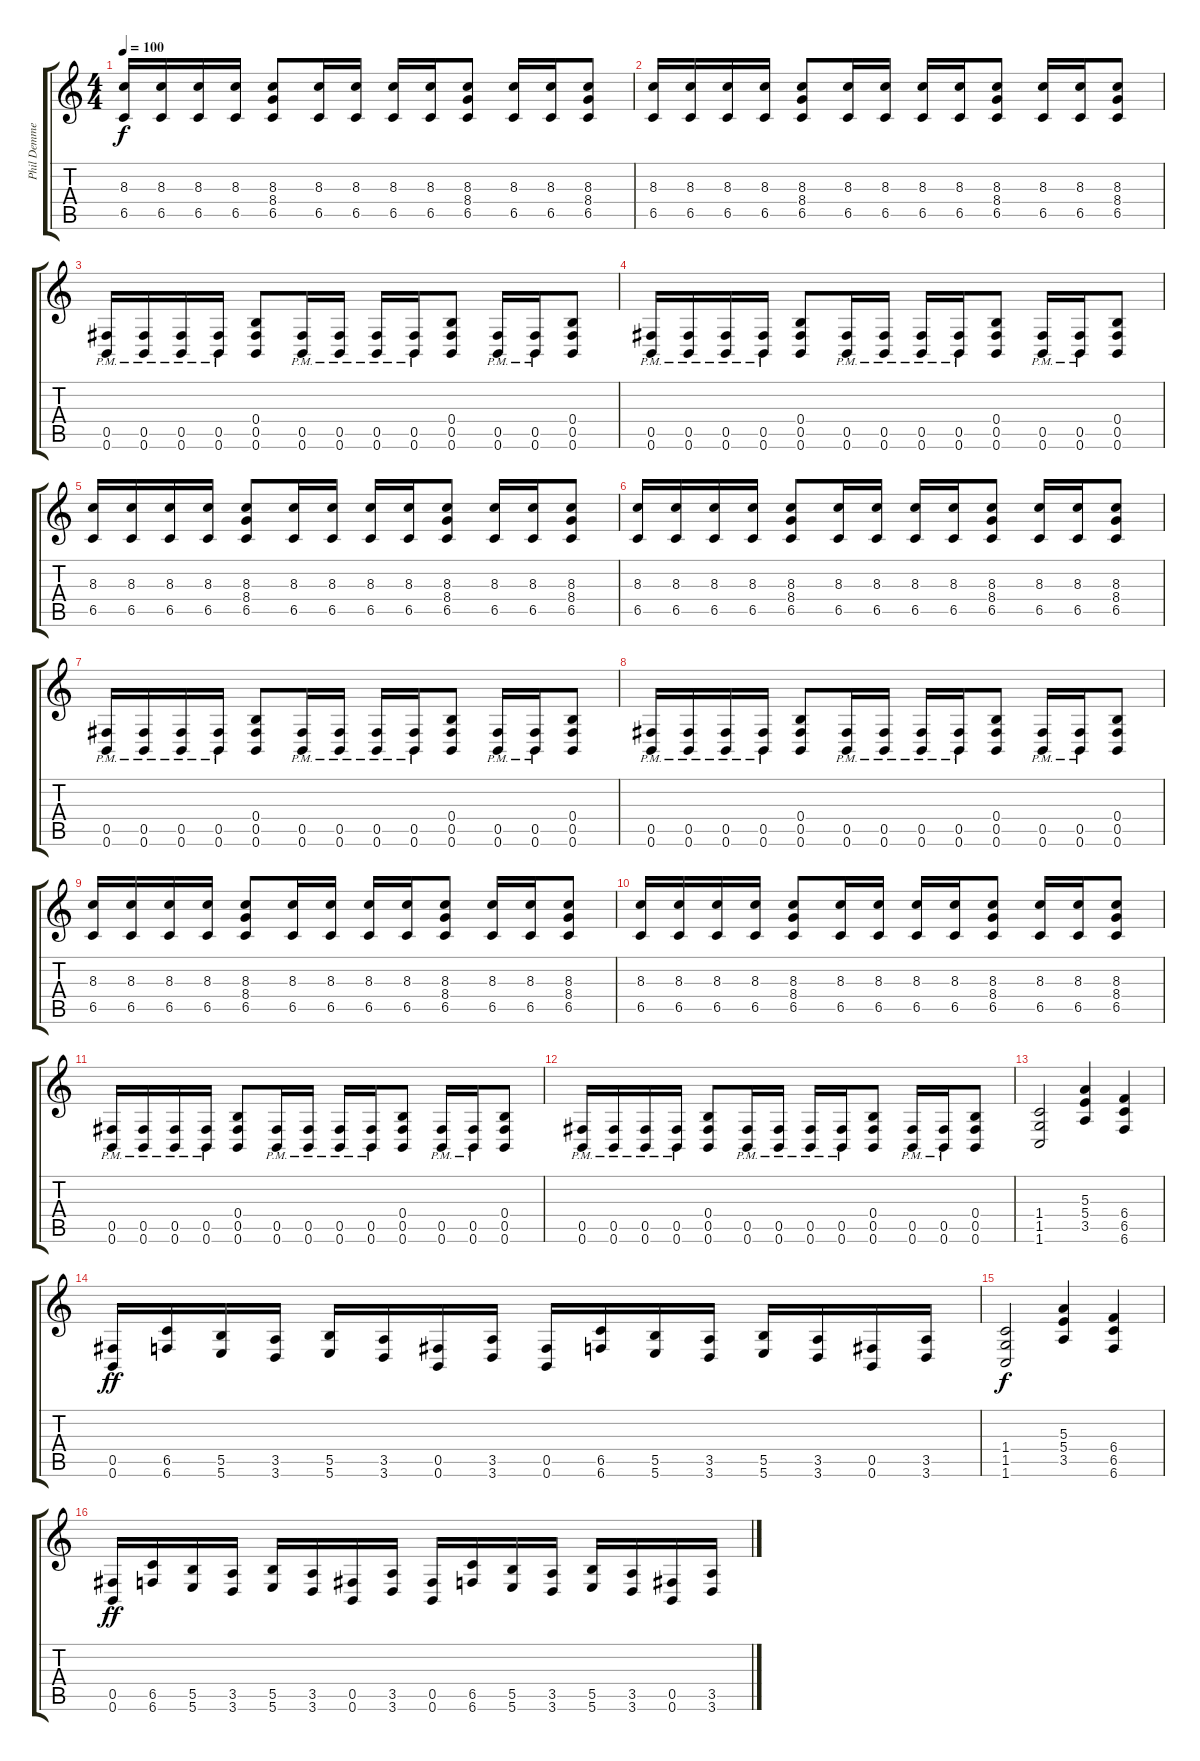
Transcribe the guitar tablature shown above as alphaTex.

\track ("Phil Demmel" "Phil Demme") {instrument distortionguitar}
\staff {score tabs}
\tuning (Db4 Ab3 E3 B2 Gb2 B1) {hide}
\ts (4 4)
\tempo 100
\clef g2
\ks c
(8.3 6.5).16{dy f instrument electricguitarclean} (8.3 6.5).16 (8.3 6.5).16 (8.3 6.5).16 (8.3 8.4 6.5).8 (8.3 6.5).16 (8.3 6.5).16 (8.3 6.5).16 (8.3 6.5).16 (8.3 8.4 6.5).8 (8.3 6.5).16 (8.3 6.5).16 (8.3 8.4 6.5).8 |
(8.3 6.5).16 (8.3 6.5).16 (8.3 6.5).16 (8.3 6.5).16 (8.3 8.4 6.5).8 (8.3 6.5).16 (8.3 6.5).16 (8.3 6.5).16 (8.3 6.5).16 (8.3 8.4 6.5).8 (8.3 6.5).16 (8.3 6.5).16 (8.3 8.4 6.5).8 |
(0.5{pm} 0.6{pm}).16{instrument distortionguitar} (0.5{pm} 0.6{pm}).16 (0.5{pm} 0.6{pm}).16 (0.5{pm} 0.6{pm}).16 (0.4 0.5 0.6).8 (0.5{pm} 0.6{pm}).16 (0.5{pm} 0.6{pm}).16 (0.5{pm} 0.6{pm}).16 (0.5{pm} 0.6{pm}).16 (0.4 0.5 0.6).8 (0.5{pm} 0.6{pm}).16 (0.5{pm} 0.6{pm}).16 (0.4 0.5 0.6).8 |
(0.5{pm} 0.6{pm}).16 (0.5{pm} 0.6{pm}).16 (0.5{pm} 0.6{pm}).16 (0.5{pm} 0.6{pm}).16 (0.4 0.5 0.6).8 (0.5{pm} 0.6{pm}).16 (0.5{pm} 0.6{pm}).16 (0.5{pm} 0.6{pm}).16 (0.5{pm} 0.6{pm}).16 (0.4 0.5 0.6).8 (0.5{pm} 0.6{pm}).16 (0.5{pm} 0.6{pm}).16 (0.4 0.5 0.6).8 |
(8.3 6.5).16{instrument electricguitarclean} (8.3 6.5).16 (8.3 6.5).16 (8.3 6.5).16 (8.3 8.4 6.5).8 (8.3 6.5).16 (8.3 6.5).16 (8.3 6.5).16 (8.3 6.5).16 (8.3 8.4 6.5).8 (8.3 6.5).16 (8.3 6.5).16 (8.3 8.4 6.5).8 |
(8.3 6.5).16 (8.3 6.5).16 (8.3 6.5).16 (8.3 6.5).16 (8.3 8.4 6.5).8 (8.3 6.5).16 (8.3 6.5).16 (8.3 6.5).16 (8.3 6.5).16 (8.3 8.4 6.5).8 (8.3 6.5).16 (8.3 6.5).16 (8.3 8.4 6.5).8 |
(0.5{pm} 0.6{pm}).16{instrument distortionguitar} (0.5{pm} 0.6{pm}).16 (0.5{pm} 0.6{pm}).16 (0.5{pm} 0.6{pm}).16 (0.4 0.5 0.6).8 (0.5{pm} 0.6{pm}).16 (0.5{pm} 0.6{pm}).16 (0.5{pm} 0.6{pm}).16 (0.5{pm} 0.6{pm}).16 (0.4 0.5 0.6).8 (0.5{pm} 0.6{pm}).16 (0.5{pm} 0.6{pm}).16 (0.4 0.5 0.6).8 |
(0.5{pm} 0.6{pm}).16 (0.5{pm} 0.6{pm}).16 (0.5{pm} 0.6{pm}).16 (0.5{pm} 0.6{pm}).16 (0.4 0.5 0.6).8 (0.5{pm} 0.6{pm}).16 (0.5{pm} 0.6{pm}).16 (0.5{pm} 0.6{pm}).16 (0.5{pm} 0.6{pm}).16 (0.4 0.5 0.6).8 (0.5{pm} 0.6{pm}).16 (0.5{pm} 0.6{pm}).16 (0.4 0.5 0.6).8 |
(8.3 6.5).16{instrument electricguitarclean} (8.3 6.5).16 (8.3 6.5).16 (8.3 6.5).16 (8.3 8.4 6.5).8 (8.3 6.5).16 (8.3 6.5).16 (8.3 6.5).16 (8.3 6.5).16 (8.3 8.4 6.5).8 (8.3 6.5).16 (8.3 6.5).16 (8.3 8.4 6.5).8 |
(8.3 6.5).16 (8.3 6.5).16 (8.3 6.5).16 (8.3 6.5).16 (8.3 8.4 6.5).8 (8.3 6.5).16 (8.3 6.5).16 (8.3 6.5).16 (8.3 6.5).16 (8.3 8.4 6.5).8 (8.3 6.5).16 (8.3 6.5).16 (8.3 8.4 6.5).8 |
(0.5{pm} 0.6{pm}).16{instrument distortionguitar} (0.5{pm} 0.6{pm}).16 (0.5{pm} 0.6{pm}).16 (0.5{pm} 0.6{pm}).16 (0.4 0.5 0.6).8 (0.5{pm} 0.6{pm}).16 (0.5{pm} 0.6{pm}).16 (0.5{pm} 0.6{pm}).16 (0.5{pm} 0.6{pm}).16 (0.4 0.5 0.6).8 (0.5{pm} 0.6{pm}).16 (0.5{pm} 0.6{pm}).16 (0.4 0.5 0.6).8 |
(0.5{pm} 0.6{pm}).16 (0.5{pm} 0.6{pm}).16 (0.5{pm} 0.6{pm}).16 (0.5{pm} 0.6{pm}).16 (0.4 0.5 0.6).8 (0.5{pm} 0.6{pm}).16 (0.5{pm} 0.6{pm}).16 (0.5{pm} 0.6{pm}).16 (0.5{pm} 0.6{pm}).16 (0.4 0.5 0.6).8 (0.5{pm} 0.6{pm}).16 (0.5{pm} 0.6{pm}).16 (0.4 0.5 0.6).8 |
(1.4 1.5 1.6).2 (5.3 5.4 3.5).4 (6.4 6.5 6.6).4 |
(0.5 0.6).16{dy ff} (6.5 6.6).16 (5.5 5.6).16 (3.5 3.6).16 (5.5 5.6).16 (3.5 3.6).16 (0.5 0.6).16 (3.5 3.6).16 (0.5 0.6).16 (6.5 6.6).16 (5.5 5.6).16 (3.5 3.6).16 (5.5 5.6).16 (3.5 3.6).16 (0.5 0.6).16 (3.5 3.6).16 |
(1.4 1.5 1.6).2{dy f} (5.3 5.4 3.5).4 (6.4 6.5 6.6).4 |
(0.5 0.6).16{dy ff} (6.5 6.6).16 (5.5 5.6).16 (3.5 3.6).16 (5.5 5.6).16 (3.5 3.6).16 (0.5 0.6).16 (3.5 3.6).16 (0.5 0.6).16 (6.5 6.6).16 (5.5 5.6).16 (3.5 3.6).16 (5.5 5.6).16 (3.5 3.6).16 (0.5 0.6).16 (3.5 3.6).16
